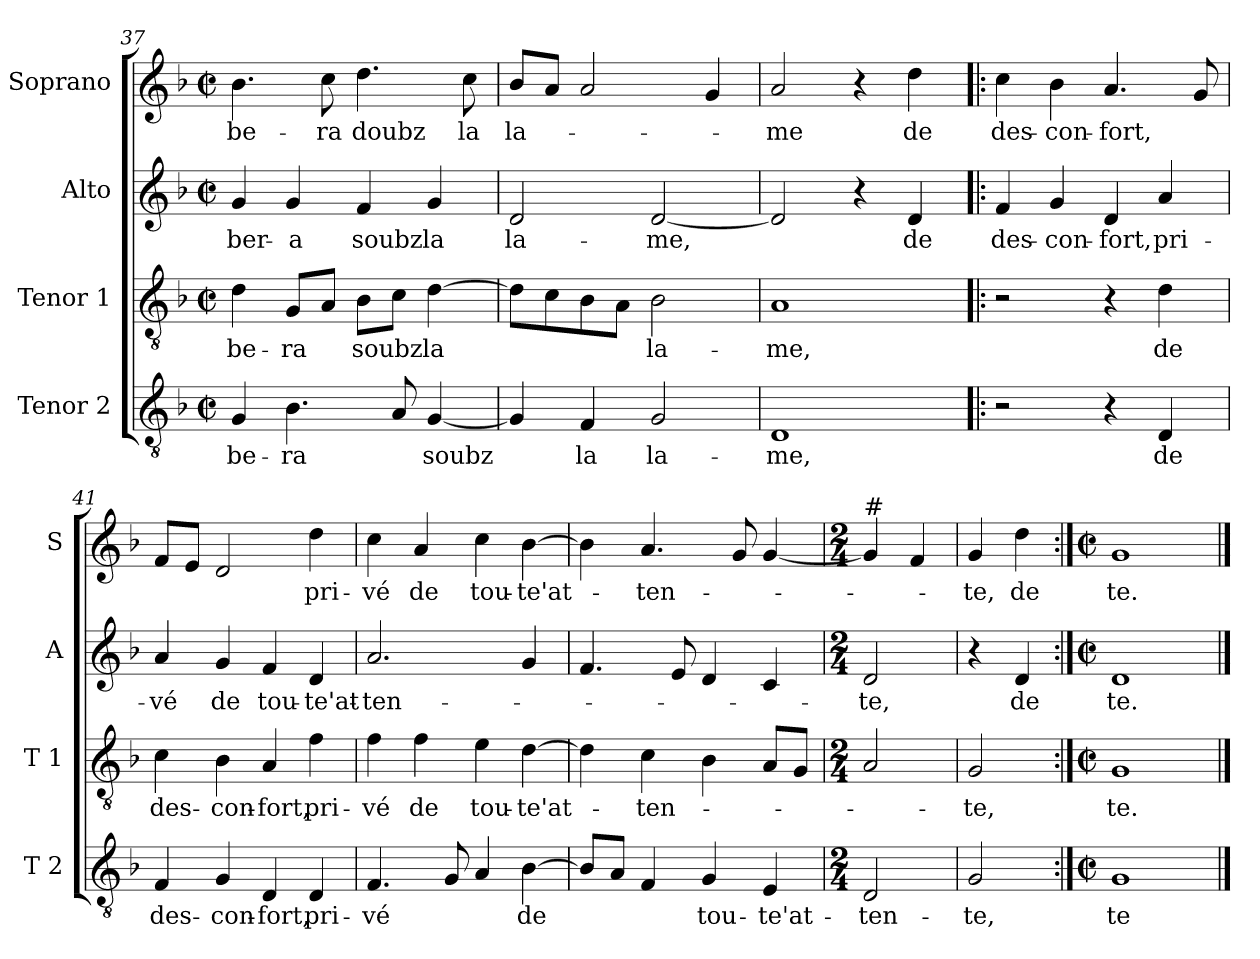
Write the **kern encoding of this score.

**kern	**text	**kern	**text	**kern	**text	**kern	**text
*part4	*part4	*part3	*part3	*part2	*part2	*part1	*part1
*staff4	*staff4	*staff3	*staff3	*staff2	*staff2	*staff1	*staff1
*I"Tenor 2	*	*I"Tenor 1	*	*I"Alto	*	*I"Soprano	*
*I'T 2	*	*I'T 1	*	*I'A	*	*I'S	*
*clefGv2	*	*clefGv2	*	*clefG2	*	*clefG2	*
*k[b-]	*	*k[b-]	*	*k[b-]	*	*k[b-]	*
*F:	*	*F:	*	*F:	*	*F:	*
*M2/2	*	*M2/2	*	*M2/2	*	*M2/2	*
*met(c|)	*	*met(c|)	*	*met(c|)	*	*met(c|)	*
=37	=37	=37	=37	=37	=37	=37	=37
!	!LO:LY:b	!	!LO:LY:b	!	!LO:LY:b	!	!LO:LY:b
4G/	-be-	4d\	-be-	4g/	-ber-	4.b-\	-be-
!	!LO:LY:b	!	!LO:LY:b	!	!LO:LY:b	!	!
4.B-\	-ra	8G/L	-ra	4g/	-a	.	.
!	!	!	!	!	!	!	!LO:LY:b
.	.	8A/J	.	.	.	8cc\	-ra
!	!	!	!LO:LY:b	!	!LO:LY:b	!	!LO:LY:b
.	.	8B-\L	soubz	4f/	soubz	4.dd\	doubz
8A/	.	8c\J	.	.	.	.	.
!	!LO:LY:b	!	!LO:LY:b	!	!LO:LY:b	!	!
[4G/	soubz	[4d\	la	4g/	la	.	.
!	!	!	!	!	!	!	!LO:LY:b
.	.	.	.	.	.	8cc\	la
=38	=38	=38	=38	=38	=38	=38	=38
!	!	!	!	!	!LO:LY:b	!	!LO:LY:b
4G/]	.	8d\L]	.	2d/	la-	8b-/L	la-
.	.	8c\	.	.	.	8a/J	.
!	!LO:LY:b	!	!	!	!	!	!
4F/	la	8B-\	.	.	.	2a/	.
.	.	8A\J	.	.	.	.	.
!	!LO:LY:b	!	!LO:LY:b	!	!LO:LY:b	!	!
2G/	la-	2B-\	la-	[2d/	-me,	.	.
.	.	.	.	.	.	4g/	.
=39	=39	=39	=39	=39	=39	=39	=39
!	!LO:LY:b	!	!LO:LY:b	!	!	!	!LO:LY:b
1D	-me,	1A	-me,	2d/]	.	2a/	-me
.	.	.	.	4r	.	4r	.
!	!	!	!	!	!LO:LY:b	!	!LO:LY:b
.	.	.	.	4d/	de	4dd\	de
=40!|:	=40!|:	=40!|:	=40!|:	=40!|:	=40!|:	=40!|:	=40!|:
!	!	!	!	!	!LO:LY:b	!	!LO:LY:b
2r	.	2r	.	4f/	des-	4cc\	des-
!	!	!	!	!	!LO:LY:b	!	!LO:LY:b
.	.	.	.	4g/	-con-	4b-\	-con-
!	!	!	!	!	!LO:LY:b	!	!LO:LY:b
4r	.	4r	.	4d/	-fort,	4.a/	-fort,
!	!LO:LY:b	!	!LO:LY:b	!	!LO:LY:b	!	!
4D/	de	4d\	de	4a/	pri-	.	.
.	.	.	.	.	.	8g/	.
!!LO:LB:g=z
=41	=41	=41	=41	=41	=41	=41	=41
!	!LO:LY:b	!	!LO:LY:b	!	!LO:LY:b	!	!
4F/	des-	4c\	des-	4a/	-vé	8f/L	.
.	.	.	.	.	.	8e/J	.
!	!LO:LY:b	!	!LO:LY:b	!	!LO:LY:b	!	!
4G/	-con-	4B-\	-con-	4g/	de	2d/	.
!	!LO:LY:b	!	!LO:LY:b	!	!LO:LY:b	!	!
4D/	-fort,	4A/	-fort,	4f/	tou-	.	.
!	!LO:LY:b	!	!LO:LY:b	!	!LO:LY:b	!	!LO:LY:b
4D/	pri-	4f\	pri-	4d/	-te'at-	4dd\	pri-
=42	=42	=42	=42	=42	=42	=42	=42
!	!LO:LY:b	!	!LO:LY:b	!	!LO:LY:b	!	!LO:LY:b
4.F/	-vé	4f\	-vé	2.a/	-ten-	4cc\	-vé
!	!	!	!LO:LY:b	!	!	!	!LO:LY:b
.	.	4f\	de	.	.	4a/	de
8G/	.	.	.	.	.	.	.
!	!	!	!LO:LY:b	!	!	!	!LO:LY:b
4A/	.	4e\	tou-	.	.	4cc\	tou-
!	!LO:LY:b	!	!LO:LY:b	!	!	!	!LO:LY:b
[4B-\	de	[4d\	-te'at-	4g/	.	[4b-\	-te'at-
=43	=43	=43	=43	=43	=43	=43	=43
8B-/L]	.	4d\]	.	4.f/	.	4b-\]	.
8A/J	.	.	.	.	.	.	.
!	!	!	!LO:LY:b	!	!	!	!LO:LY:b
4F/	.	4c\	-ten-	.	.	4.a/	-ten-
.	.	.	.	8e/	.	.	.
!	!LO:LY:b	!	!	!	!	!	!
4G/	tou-	4B-\	.	4d/	.	.	.
.	.	.	.	.	.	8g/	.
!	!LO:LY:b	!	!	!	!	!	!
4E/	-te'at-	8A/L	.	4c/	.	[4g/	.
.	.	8G/J	.	.	.	.	.
=44	=44	=44	=44	=44	=44	=44	=44
*M2/4	*	*M2/4	*	*M2/4	*	*M2/4	*
!	!	!	!	!	!	!LO:TX:a:t=#	!
!	!LO:LY:b	!	!	!	!LO:LY:b	!	!
2D/	-ten-	2A/	.	2d/	-te,	4g/]	.
.	.	.	.	.	.	4f/	.
=45	=45	=45	=45	=45	=45	=45	=45
!	!LO:LY:b	!	!LO:LY:b	!	!	!	!LO:LY:b
2G/	-te,	2G/	-te,	4r	.	4g/	-te,
!	!	!	!	!	!LO:LY:b	!	!LO:LY:b
.	.	.	.	4d/	de	4dd\	de
=46:|!	=46:|!	=46:|!	=46:|!	=46:|!	=46:|!	=46:|!	=46:|!
*M2/2	*	*M2/2	*	*M2/2	*	*M2/2	*
*met(c|)	*	*met(c|)	*	*met(c|)	*	*met(c|)	*
!	!LO:LY:b	!	!LO:LY:b	!	!LO:LY:b	!	!LO:LY:b
1G	te	1G	te.	1d	te.	1g	te.
==	==	==	==	==	==	==	==
*-	*-	*-	*-	*-	*-	*-	*-
